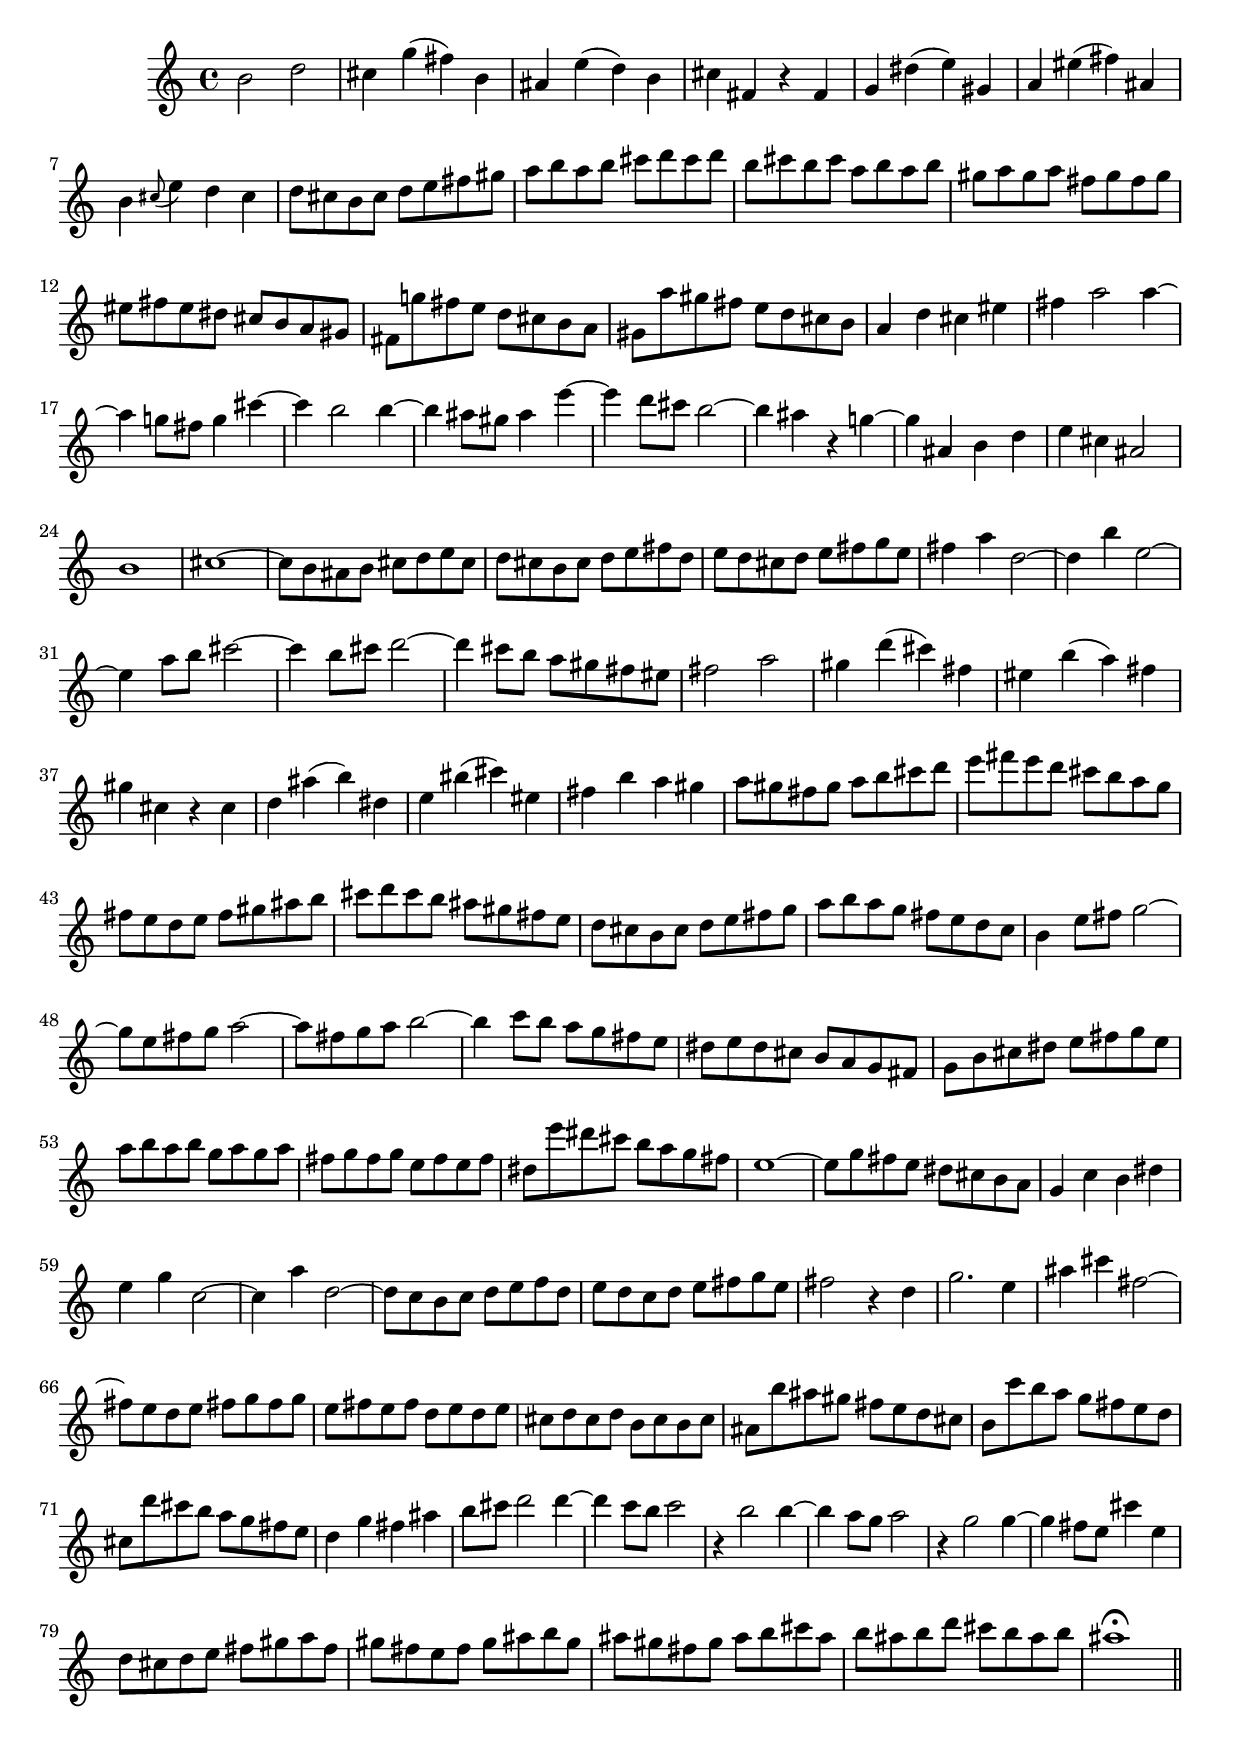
% Sonata for Flute and Harpsichord BWV 1030 in B minor III Presto

%{
    Copyright 2018 Edmundo Carmona Antoranz. Released under CC 4.0 by-sa
    Original Manuscript is public domain
%}


\version "2.18.2"

\time 2/2
\key b \minor

% Bach writes down _all_ accidentals. It appears to me that they are only skipped when used in contiguous notes _but_
% I am not completely sure of that and I am not in any way to be considered an authoritative source on the subject.
% Therefore I am just trying to match what is _written_ in the manuscript considering the accidental style I am using.
\accidentalStyle forget

\relative c' {
    
    % 1
    b'2 d
    
    % 2
    cis4 g'( fis) b,
    
    % 3
    ais e'( d) b
    
    % 4
    % 2nd system starts here
    cis fis, r fis
    
    % 5
    g dis'( e) gis,
    
    % 6
    a eis'( fis) ais,
    
    % 7
    b \appoggiatura cis8 e4 d cis
    
    % 8
    d8 cis b cis d e fis gis
    
    % 9
    a b a b cis d cis d
    
    % 10
    b cis b cis a b a b
    
    % 11
    % 3rd system starts on 3rd beat
    gis a \once\omit Accidental gis a fis gis fis \once\omit Accidental gis
    
    % 12
    eis fis eis dis cis b a gis
    
    % 13
    fis g'! fis e d cis b a
    
    % 14
    gis a' gis fis e d cis b
    
    % 15
    a4 d cis eis
    
    % 16
    fis a2 a4~
    
    % 17
    a g!8 fis g4 cis~
    
    % 18
    %4th system starts here
    cis b2 b4~
    
    % 19
    b ais8 gis ais4 e'~
    
    % 20
    e d8 cis b2~
    
    % 21
    b4 ais r g!~
    
    % 22
    g ais, b d
    
    % 23
    e cis ais2
    
    % 24
    b1
    
    % 25
    cis1~
    
    % 26
    % next page starts here
    cis8 b ais b cis d e cis
    
    % 27
    d cis b cis d e fis d
    
    % 28
    e d cis d e fis g e
    
    % 29
    fis4 a d,2~
    
    % 30
    d4 b' e,2~
    
    % 31
    e4 a8 b cis2~
    
    % 32
    cis4 b8 cis d2~
    
    % 33
    % 2nd system starts here
    d4 cis8 b a gis fis eis
    
    % 34
    fis2 a
    
    % 35
    gis4 d'( cis) fis,
    
    % 36
    eis b'( a) fis
    
    % 37
    gis cis, r cis
    
    % 38
    d ais'( b) dis,
    
    % 39
    e bis'( cis) eis,
    
    % 40
    % 3rd system starts on 3rd beat
    fis b a gis
    
    % 41
    a8 gis fis gis a b cis d
    
    % 42
    e fis e d cis b a g
    
    % 43
    fis e d e fis gis ais b
    
    % 44
    cis d cis b ais gis fis e
    
    % 45
    d cis b cis d e fis g
    
    % 46
    a b a g fis e d c
    
    % 47
    % 4th system starts on 3rd beat
    b4 e8 fis g2~
    
    % 48
    g8 e fis g a2~
    
    % 49
    a8 fis g a b2~
    
    % 50
    b4 c8 b a g fis e
    
    % 51
    dis e dis cis b a g fis
    
    % 52
    g b cis dis e fis g e
    
    % 53
    a b a b g a g a
    
    % 54
    % 5th system starts on 3rd beat
    fis g fis g e fis e fis
    
    % 55
    dis e' dis cis b a g fis
    
    % 56
    e1~
    
    % 57
    e8 g fis e dis cis b a
    
    % 58
    g4 c b dis
    
    % 59
    e g c,2~
    
    % 60
    c4 a' d,2~
    
    % 61
    d8 c b c d e f d
    
    % 62
    % 6th system starts here
    e8 d c d e fis g e
    
    % 63
    fis2 r4 d
    
    % 64
    g2. e4
    
    % 65
    ais4 cis fis,2~
    
    % 66
    fis8 e d e fis g fis g
    
    % 67
    e fis e fis d e d e
    
    % 68
    cis d cis d b cis b cis
    
    % 69
    % next page starts here
    ais b' ais gis fis e d cis
    
    % 70
    b c' b a g fis e d
    
    % 71
    cis! d' cis b a g fis e
    
    % 72
    d4 g fis ais
    
    % 73
    b8 cis d2 d4~
    
    % 74
    d4 c8 b c2
    
    % 75
    % 2nd system starts on 3rd beat
    r4 b2 b4~
    
    % 76
    b a8 g a2
    
    % 77
    r4 g2 g4~
    
    % 78
    g fis8 e cis'4 e,
    
    % 79
    d8 cis d e fis gis a fis
    
    % 80
    gis fis e fis gis ais b gis
    
    % 81
    ais gis fis gis ais b cis ais
    
    % 82
    b ais b d cis b ais b
    
    % 83
    ais1\fermata
    
    \bar "||"
    
}
